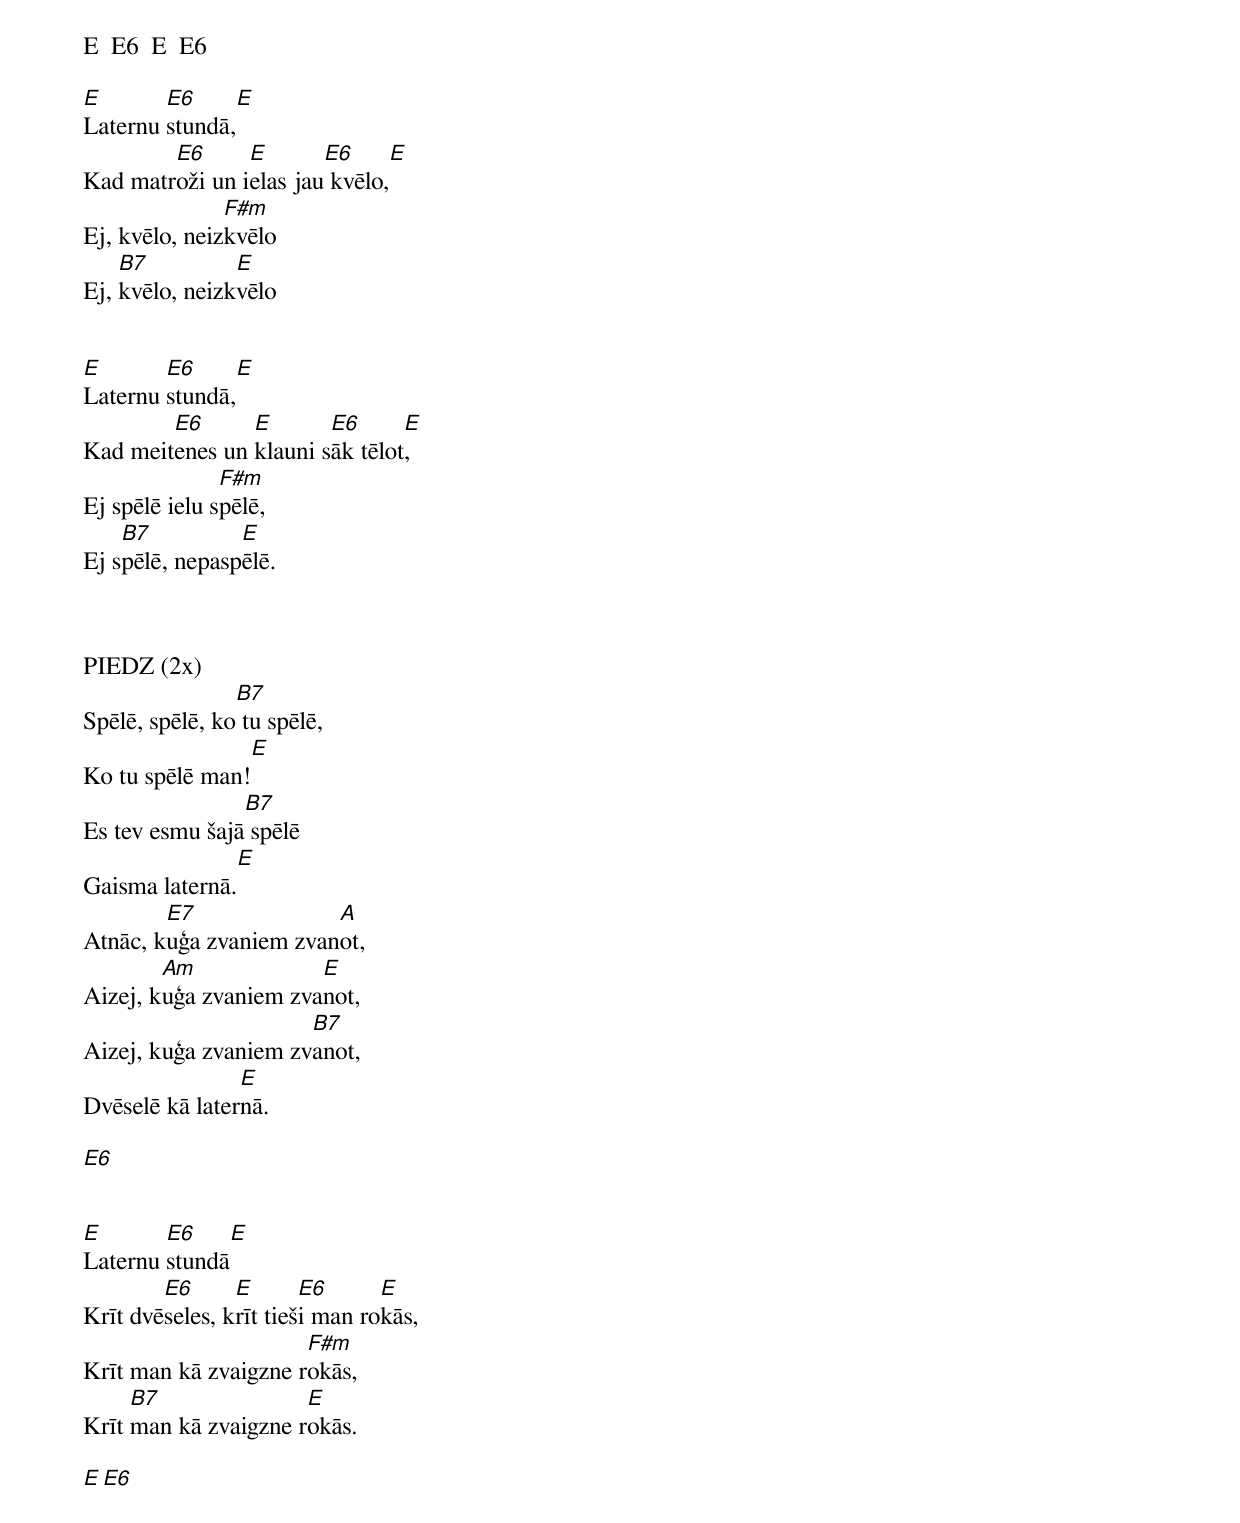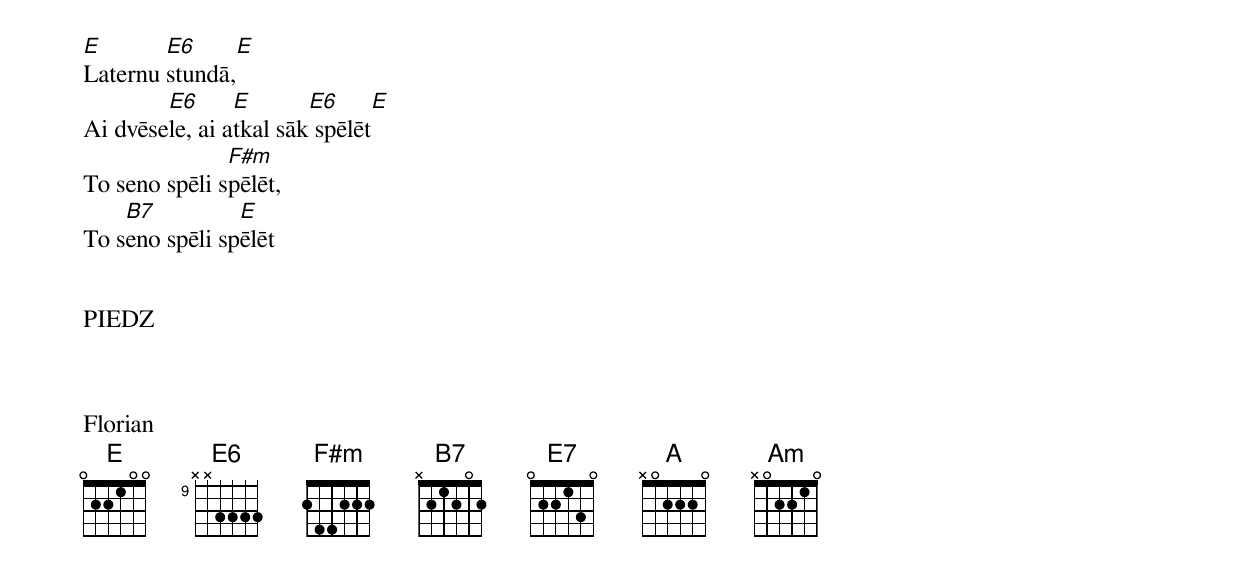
E  E6  E  E6

E 	E6 	E
Laternu stundā,
	E6	E	E6	E
Kad matroži un ielas jau kvēlo,
	       F#m
Ej, kvēlo, neizkvēlo
    B7		E
Ej, kvēlo, neizkvēlo


E	E6	E
Laternu stundā,
	E6	E	E6	E
Kad meitenes un klauni sāk tēlot,
	       F#m
Ej spēlē ielu spēlē,
    B7		E
Ej spēlē, nepaspēlē.



PIEDZ (2x)
		B7
Spēlē, spēlē, ko tu spēlē,
		E
Ko tu spēlē man!
		B7
Es tev esmu šajā spēlē
	       E
Gaisma laternā.
	E7		A
Atnāc, kuģa zvaniem zvanot,
	Am	       E
Aizej, kuģa zvaniem zvanot,
		      B7
Aizej, kuģa zvaniem zvanot,
		E
Dvēselē kā laternā.

E6


E	E6	E
Laternu stundā
        E6	E	E6	E
Krīt dvēseles, krīt tieši man rokās,
		      F#m
Krīt man kā zvaigzne rokās,
     B7		      E
Krīt man kā zvaigzne rokās.

E	E6

E	E6	E
Laternu stundā,
	E6	E	E6	E
Ai dvēsele, ai atkal sāk spēlēt
	       F#m
To seno spēli spēlēt,
    B7		E
To seno spēli spēlēt


PIEDZ



Florian
